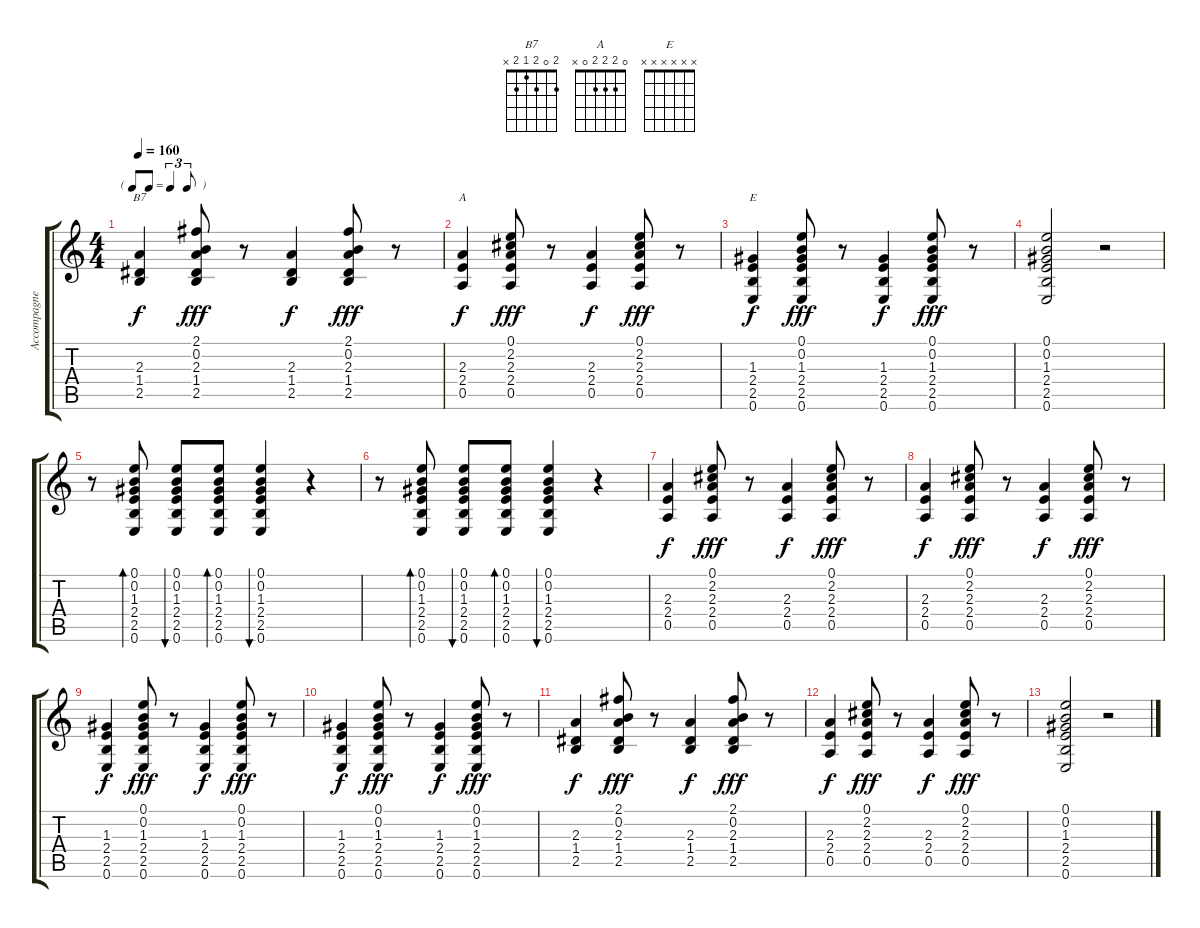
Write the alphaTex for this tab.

\track ("Accompagnement" "Accompagne") {mute instrument acousticguitarsteel}
\staff {score tabs}
\tuning (E4 B3 G3 D3 A2 E2) {hide}
\chord ("B7" 2 0 2 1 2 x)
\chord ("A" 0 2 2 2 0 x)
\chord ("E" x x x x x x)
\ts (4 4)
\tf triplet8th
\tempo 160
\clef g2
\ks c
(2.3 1.4 2.5).4{ch "B7" dy f} (2.1 0.2 2.3 1.4 2.5).8{dy fff} r.8 (2.3 1.4 2.5).4{dy f} (2.1 0.2 2.3 1.4 2.5).8{dy fff} r.8 |
(2.3 2.4 0.5).4{ch "A" dy f} (0.1 2.2 2.3 2.4 0.5).8{dy fff} r.8 (2.3 2.4 0.5).4{dy f} (0.1 2.2 2.3 2.4 0.5).8{dy fff} r.8 |
(1.3 2.4 2.5 0.6).4{ch "E" dy f} (0.1 0.2 1.3 2.4 2.5 0.6).8{dy fff} r.8 (1.3 2.4 2.5 0.6).4{dy f} (0.1 0.2 1.3 2.4 2.5 0.6).8{dy fff} r.8 |
(0.1 0.2 1.3 2.4 2.5 0.6).2 r.2 |
r.8 (0.1 0.2 1.3 2.4 2.5 0.6).8{bd 30} (0.1 0.2 1.3 2.4 2.5 0.6).8{bu 30} (0.1 0.2 1.3 2.4 2.5 0.6).8{bd 30} (0.1 0.2 1.3 2.4 2.5 0.6).4{bu 30} r.4 |
r.8 (0.1 0.2 1.3 2.4 2.5 0.6).8{bd 30} (0.1 0.2 1.3 2.4 2.5 0.6).8{bu 30} (0.1 0.2 1.3 2.4 2.5 0.6).8{bd 30} (0.1 0.2 1.3 2.4 2.5 0.6).4{bu 30} r.4 |
(2.3 2.4 0.5).4{dy f} (0.1 2.2 2.3 2.4 0.5).8{dy fff} r.8 (2.3 2.4 0.5).4{dy f} (0.1 2.2 2.3 2.4 0.5).8{dy fff} r.8 |
(2.3 2.4 0.5).4{dy f} (0.1 2.2 2.3 2.4 0.5).8{dy fff} r.8 (2.3 2.4 0.5).4{dy f} (0.1 2.2 2.3 2.4 0.5).8{dy fff} r.8 |
(1.3 2.4 2.5 0.6).4{dy f} (0.1 0.2 1.3 2.4 2.5 0.6).8{dy fff} r.8 (1.3 2.4 2.5 0.6).4{dy f} (0.1 0.2 1.3 2.4 2.5 0.6).8{dy fff} r.8 |
(1.3 2.4 2.5 0.6).4{dy f} (0.1 0.2 1.3 2.4 2.5 0.6).8{dy fff} r.8 (1.3 2.4 2.5 0.6).4{dy f} (0.1 0.2 1.3 2.4 2.5 0.6).8{dy fff} r.8 |
(2.3 1.4 2.5).4{dy f} (2.1 0.2 2.3 1.4 2.5).8{dy fff} r.8 (2.3 1.4 2.5).4{dy f} (2.1 0.2 2.3 1.4 2.5).8{dy fff} r.8 |
(2.3 2.4 0.5).4{dy f} (0.1 2.2 2.3 2.4 0.5).8{dy fff} r.8 (2.3 2.4 0.5).4{dy f} (0.1 2.2 2.3 2.4 0.5).8{dy fff} r.8 |
(0.1 0.2 1.3 2.4 2.5 0.6).2 r.2
